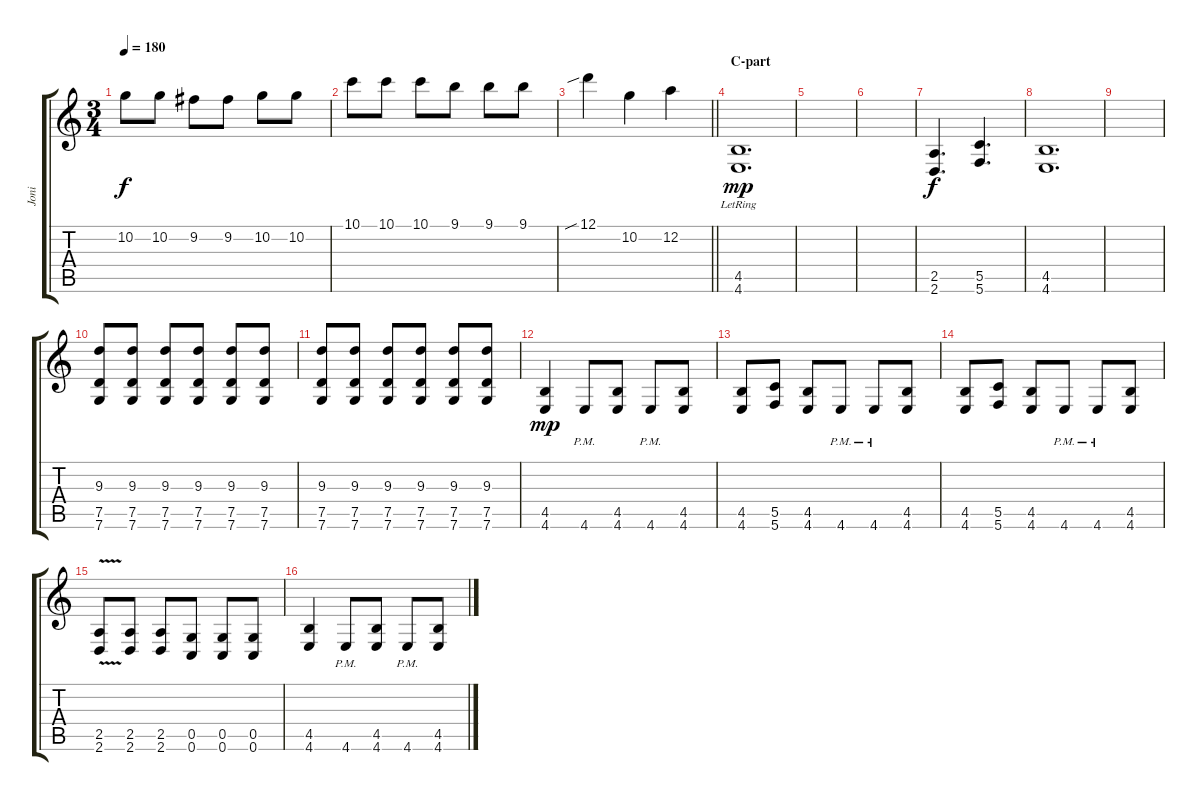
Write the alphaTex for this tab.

\track ("Joni" "Joni") {instrument distortionguitar}
\staff {score tabs}
\tuning (D4 A3 F3 C3 G2 C2) {hide}
\ts (3 4)
\tempo 180
\clef g2
\ks c
10.2.8{dy f} 10.2.8 9.2.8 9.2.8 10.2.8 10.2.8 |
10.1.8 10.1.8 10.1.8 9.1.8 9.1.8 9.1.8 |
\barLineRight lightlight
12.1{sib}.4 10.2.4 12.2.4 |
\section ("" "C-part")
(4.5 4.6{lr}).1{d dy mp} |
|
|
(2.5 2.6).4{d dy f} (5.5 5.6).4{d} |
(4.5 4.6).1{d} |
|
(9.3 7.5 7.6).8 (9.3 7.5 7.6).8 (9.3 7.5 7.6).8 (9.3 7.5 7.6).8 (9.3 7.5 7.6).8 (9.3 7.5 7.6).8 |
(9.3 7.5 7.6).8 (9.3 7.5 7.6).8 (9.3 7.5 7.6).8 (9.3 7.5 7.6).8 (9.3 7.5 7.6).8 (9.3 7.5 7.6).8 |
(4.5 4.6).4{dy mp} 4.6{pm}.8 (4.5 4.6).8 4.6{pm}.8 (4.5 4.6).8 |
(4.5 4.6).8 (5.5 5.6).8 (4.5 4.6).8 4.6{pm}.8 4.6{pm}.8 (4.5 4.6).8 |
(4.5 4.6).8 (5.5 5.6).8 (4.5 4.6).8 4.6{pm}.8 4.6{pm}.8 (4.5 4.6).8 |
(2.5{v} 2.6).8 (2.5 2.6).8 (2.5 2.6).8 (0.5 0.6).8 (0.5 0.6).8 (0.5 0.6).8 |
(4.5 4.6).4 4.6{pm}.8 (4.5 4.6).8 4.6{pm}.8 (4.5 4.6).8
